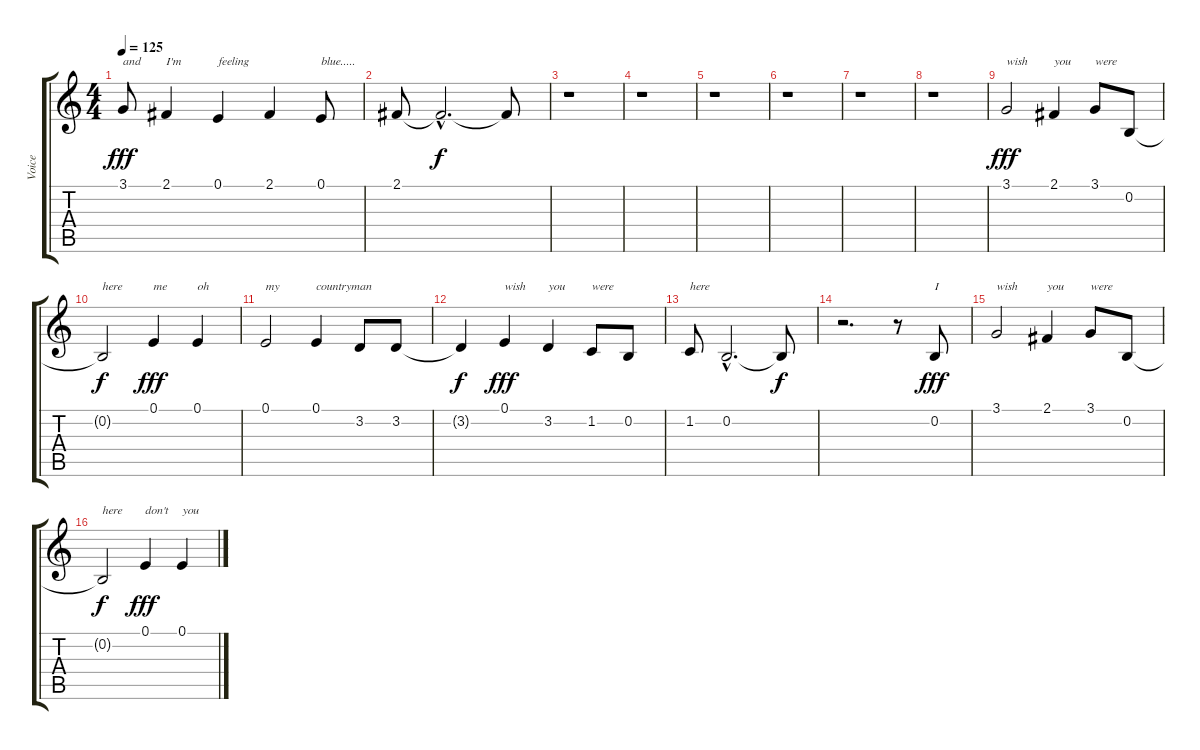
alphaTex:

\track ("Voice" "Voice") {instrument oboe}
\staff {score tabs}
\tuning (E4 B3 G3 D3 A2 E2) {hide}
\ts (4 4)
\tempo 125
\clef g2
\ks c
3.1.8{txt "and" dy fff} 2.1.4{txt "I'm"} 0.1.4{txt "feeling"} 2.1.4 0.1.8{txt "blue....."} |
2.1.8 2.1{hac t}.2{d dy f} 2.1{t}.8 |
r.1 |
r.1 |
r.1 |
r.1 |
r.1 |
r.1 |
3.1.2{txt "wish" dy fff} 2.1.4{txt "you"} 3.1.8{txt "were"} 0.2.8 |
0.2{t}.2{txt "here" dy f} 0.1.4{txt "me" dy fff} 0.1.4{txt "oh"} |
0.1.2{txt "my"} 0.1.4{txt "countryman"} 3.2.8 3.2.8 |
3.2{t}.4{dy f} 0.1.4{txt "wish" dy fff} 3.2.4{txt "you"} 1.2.8{txt "were"} 0.2.8 |
1.2.8{txt "here"} 0.2{hac}.2{d} 0.2{t}.8{dy f} |
r.2{d} r.8 0.2.8{txt "I" dy fff} |
3.1.2{txt "wish"} 2.1.4{txt "you"} 3.1.8{txt "were"} 0.2.8 |
0.2{t}.2{txt "here" dy f} 0.1.4{txt "don't" dy fff} 0.1.4{txt "you"}
